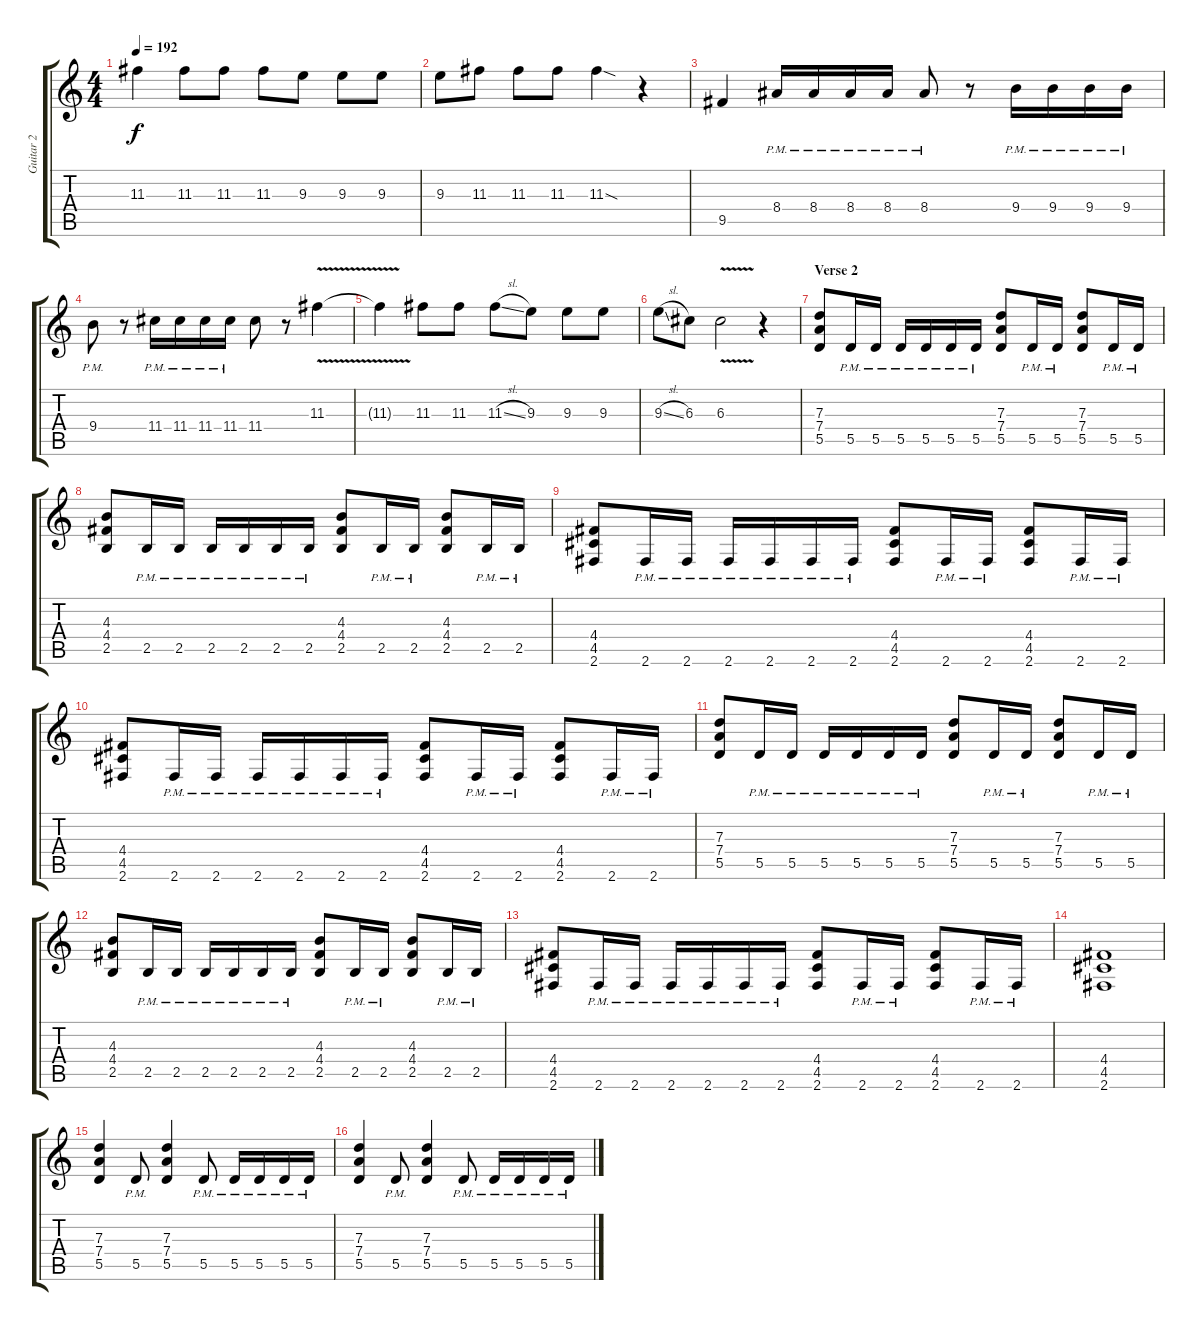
\track ("Guitar 2" "Guitar 2") {instrument distortionguitar}
\staff {score tabs}
\tuning (E4 B3 G3 D3 A2 E2) {hide}
\ts (4 4)
\tempo 192
\clef g2
\ks c
11.3{t}.4{dy f} 11.3.8 11.3.8 11.3.8 9.3.8 9.3.8 9.3.8 |
9.3.8 11.3.8 11.3.8 11.3.8 11.3{sod}.4 r.4 |
9.5.4 8.4{pm}.16 8.4{pm}.16 8.4{pm}.16 8.4{pm}.16 8.4{pm}.8 r.8 9.4{pm}.16 9.4{pm}.16 9.4{pm}.16 9.4{pm}.16 |
9.4{pm}.8 r.8 11.4{pm}.16 11.4{pm}.16 11.4{pm}.16 11.4{pm}.16 11.4.8 r.8 11.3{v}.4 |
11.3{t}.4 11.3.8 11.3.8 11.3{sl}.8 9.3.8 9.3.8 9.3.8 |
9.3{sl}.8 6.3.8 6.3{v}.2 r.4 |
\section ("" "Verse 2")
(7.3 7.4 5.5).8{volume 13 balance 6} 5.5{pm}.16 5.5{pm}.16 5.5{pm}.16 5.5{pm}.16 5.5{pm}.16 5.5{pm}.16 (7.3 7.4 5.5).8 5.5{pm}.16 5.5{pm}.16 (7.3 7.4 5.5).8 5.5{pm}.16 5.5{pm}.16 |
(4.3 4.4 2.5).8 2.5{pm}.16 2.5{pm}.16 2.5{pm}.16 2.5{pm}.16 2.5{pm}.16 2.5{pm}.16 (4.3 4.4 2.5).8 2.5{pm}.16 2.5{pm}.16 (4.3 4.4 2.5).8 2.5{pm}.16 2.5{pm}.16 |
(4.4 4.5 2.6).8 2.6{pm}.16 2.6{pm}.16 2.6{pm}.16 2.6{pm}.16 2.6{pm}.16 2.6{pm}.16 (4.4 4.5 2.6).8 2.6{pm}.16 2.6{pm}.16 (4.4 4.5 2.6).8 2.6{pm}.16 2.6{pm}.16 |
(4.4 4.5 2.6).8 2.6{pm}.16 2.6{pm}.16 2.6{pm}.16 2.6{pm}.16 2.6{pm}.16 2.6{pm}.16 (4.4 4.5 2.6).8 2.6{pm}.16 2.6{pm}.16 (4.4 4.5 2.6).8 2.6{pm}.16 2.6{pm}.16 |
(7.3 7.4 5.5).8 5.5{pm}.16 5.5{pm}.16 5.5{pm}.16 5.5{pm}.16 5.5{pm}.16 5.5{pm}.16 (7.3 7.4 5.5).8 5.5{pm}.16 5.5{pm}.16 (7.3 7.4 5.5).8 5.5{pm}.16 5.5{pm}.16 |
(4.3 4.4 2.5).8 2.5{pm}.16 2.5{pm}.16 2.5{pm}.16 2.5{pm}.16 2.5{pm}.16 2.5{pm}.16 (4.3 4.4 2.5).8 2.5{pm}.16 2.5{pm}.16 (4.3 4.4 2.5).8 2.5{pm}.16 2.5{pm}.16 |
(4.4 4.5 2.6).8 2.6{pm}.16 2.6{pm}.16 2.6{pm}.16 2.6{pm}.16 2.6{pm}.16 2.6{pm}.16 (4.4 4.5 2.6).8 2.6{pm}.16 2.6{pm}.16 (4.4 4.5 2.6).8 2.6{pm}.16 2.6{pm}.16 |
(4.4 4.5 2.6).1 |
(7.3 7.4 5.5).4 5.5{pm}.8 (7.3 7.4 5.5).4 5.5{pm}.8 5.5{pm}.16 5.5{pm}.16 5.5{pm}.16 5.5{pm}.16 |
(7.3 7.4 5.5).4 5.5{pm}.8 (7.3 7.4 5.5).4 5.5{pm}.8 5.5{pm}.16 5.5{pm}.16 5.5{pm}.16 5.5{pm}.16
